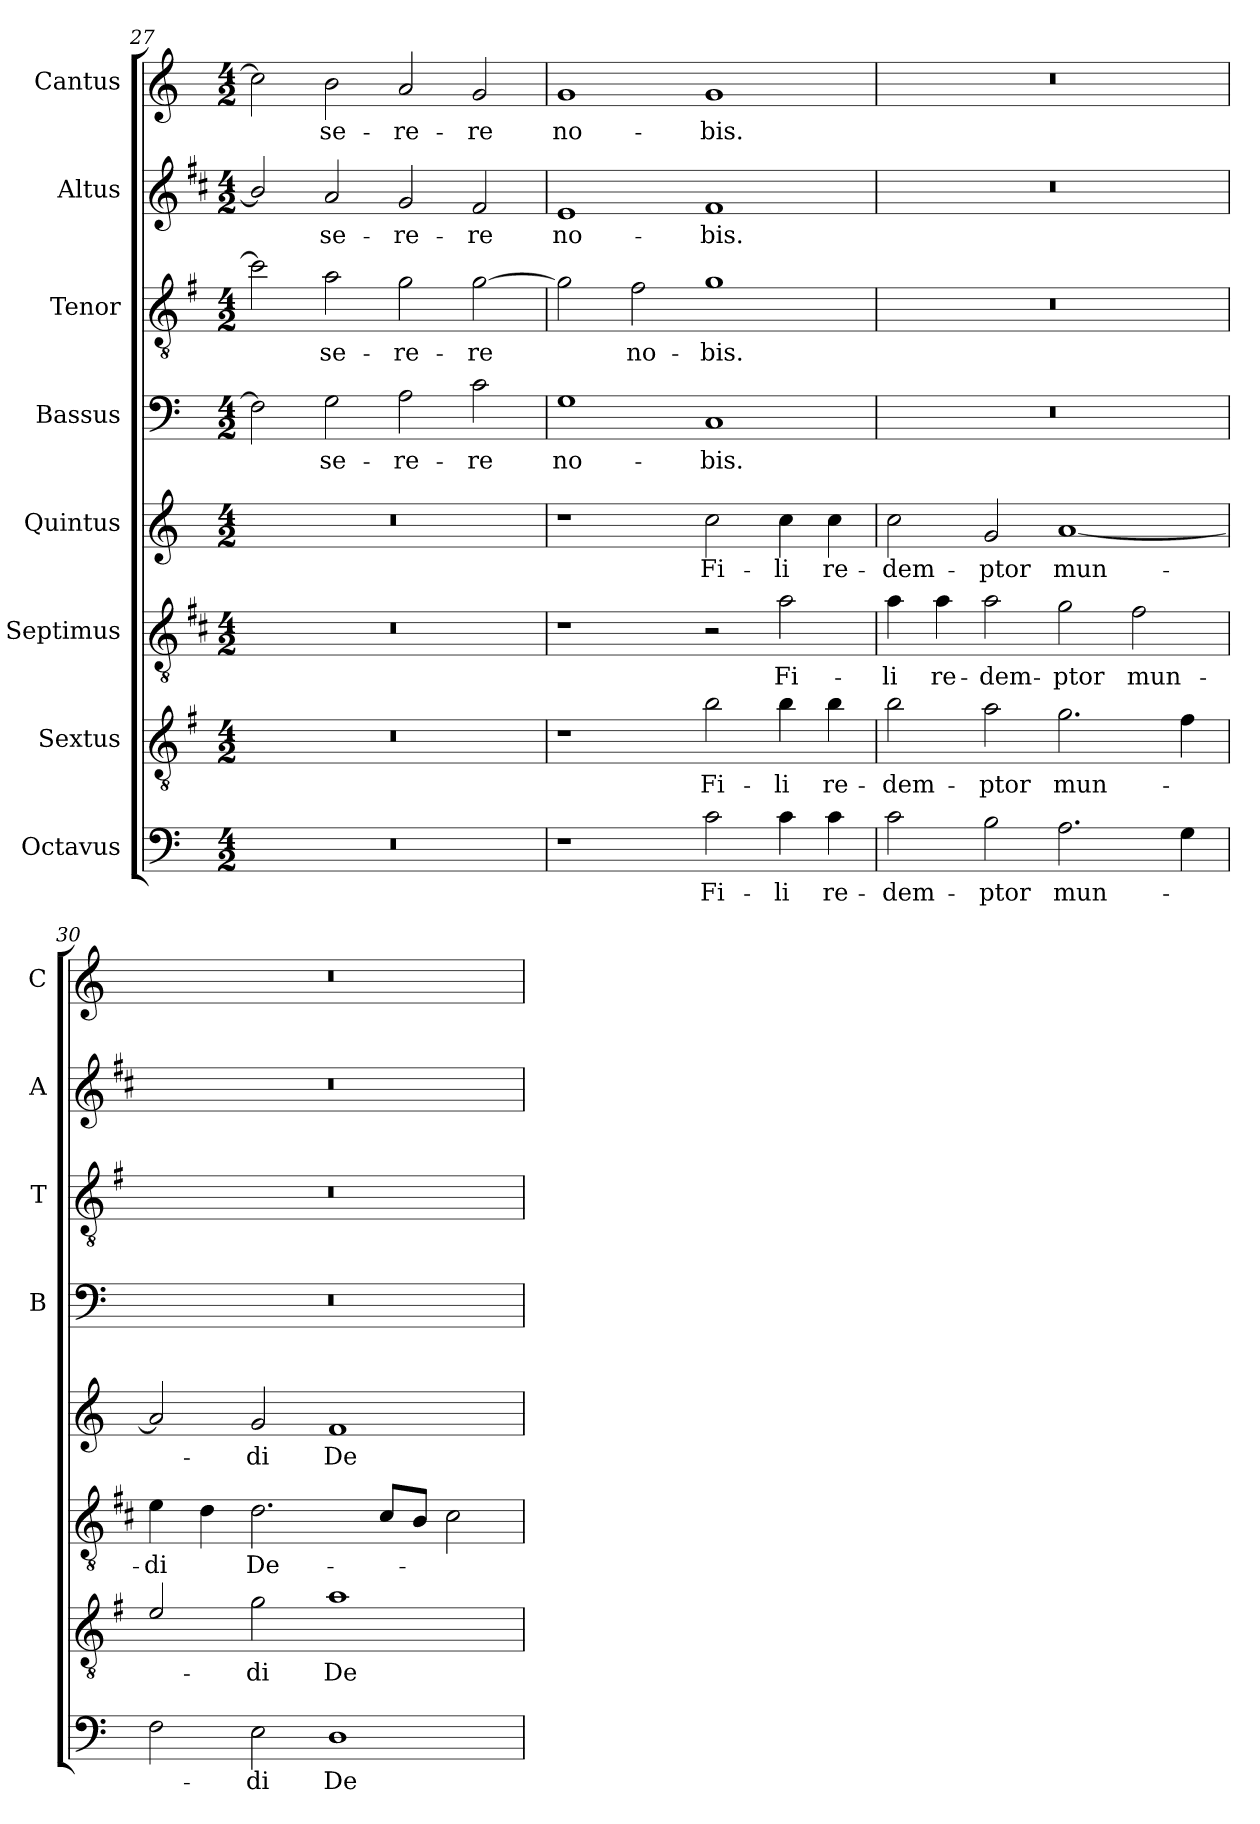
**kern	**text	**kern	**text	**kern	**text	**kern	**text	**kern	**text	**kern	**text	**kern	**text	**kern	**text
*part8	*part8	*part7	*part7	*part6	*part6	*part5	*part5	*part4	*part4	*part3	*part3	*part2	*part2	*part1	*part1
*staff8	*staff8	*staff7	*staff7	*staff6	*staff6	*staff5	*staff5	*staff4	*staff4	*staff3	*staff3	*staff2	*staff2	*staff1	*staff1
*I"Octavus	*	*I"Sextus	*	*I"Septimus	*	*I"Quintus	*	*I"Bassus	*	*I"Tenor	*	*I"Altus	*	*I"Cantus	*
*	*	*	*	*	*	*	*	*I'B	*	*I'T	*	*I'A	*	*I'C	*
*clefF4	*	*clefGv2	*	*clefGv2	*	*clefG2	*	*clefF4	*	*clefGv2	*	*clefG2	*	*clefG2	*
*	*	*ITrd4c7	*	*ITrd1c2	*	*	*	*	*	*ITrd4c7	*	*ITrd1c2	*	*	*
*k[]	*	*k[]	*	*k[]	*	*k[]	*	*k[]	*	*k[]	*	*k[]	*	*k[]	*
*C:	*	*C:	*	*C:	*	*C:	*	*C:	*	*C:	*	*C:	*	*C:	*
*M4/2	*	*M4/2	*	*M4/2	*	*M4/2	*	*M4/2	*	*M4/2	*	*M4/2	*	*M4/2	*
=27	=27	=27	=27	=27	=27	=27	=27	=27	=27	=27	=27	=27	=27	=27	=27
0r	.	0r	.	0r	.	0r	.	2F\]	.	2f\]	.	2a/]	.	2cc\]	.
!	!	!	!	!	!	!	!	!	!LO:LY:b	!	!LO:LY:b	!	!LO:LY:b	!	!LO:LY:b
.	.	.	.	.	.	.	.	2G\	-se-	2d\	-se-	2g/	-se-	2b\	-se-
!	!	!	!	!	!	!	!	!	!LO:LY:b	!	!LO:LY:b	!	!LO:LY:b	!	!LO:LY:b
.	.	.	.	.	.	.	.	2A\	-re-	2c\	-re-	2f/	-re-	2a/	-re-
!	!	!	!	!	!	!	!	!	!LO:LY:b	!	!LO:LY:b	!	!LO:LY:b	!	!LO:LY:b
.	.	.	.	.	.	.	.	2c\	-re	[2c\	-re	2e/	-re	2g/	-re
=28	=28	=28	=28	=28	=28	=28	=28	=28	=28	=28	=28	=28	=28	=28	=28
!	!	!	!	!	!	!	!	!	!LO:LY:b	!	!	!	!LO:LY:b	!	!LO:LY:b
1r	.	1r	.	1r	.	1r	.	1G	no-	2c\]	.	1d	no-	1g	no-
!	!	!	!	!	!	!	!	!	!	!	!LO:LY:b	!	!	!	!
.	.	.	.	.	.	.	.	.	.	2B\	no-	.	.	.	.
!	!LO:LY:b	!	!LO:LY:b	!	!	!	!LO:LY:b	!	!LO:LY:b	!	!LO:LY:b	!	!LO:LY:b	!	!LO:LY:b
2c\	Fi-	2e\	Fi-	2r	.	2cc\	Fi-	1C	-bis.	1c	-bis.	1e	-bis.	1g	-bis.
!	!LO:LY:b	!	!LO:LY:b	!	!LO:LY:b	!	!LO:LY:b	!	!	!	!	!	!	!	!
4c\	-li	4e\	-li	2g\	Fi-	4cc\	-li	.	.	.	.	.	.	.	.
!	!LO:LY:b	!	!LO:LY:b	!	!	!	!LO:LY:b	!	!	!	!	!	!	!	!
4c\	re-	4e\	re-	.	.	4cc\	re-	.	.	.	.	.	.	.	.
=29	=29	=29	=29	=29	=29	=29	=29	=29	=29	=29	=29	=29	=29	=29	=29
!	!LO:LY:b	!	!LO:LY:b	!	!LO:LY:b	!	!LO:LY:b	!	!	!	!	!	!	!	!
2c\	-dem-	2e\	-dem-	4g\	-li	2cc\	-dem-	0r	.	0r	.	0r	.	0r	.
!	!	!	!	!	!LO:LY:b	!	!	!	!	!	!	!	!	!	!
.	.	.	.	4g\	re-	.	.	.	.	.	.	.	.	.	.
!	!LO:LY:b	!	!LO:LY:b	!	!LO:LY:b	!	!LO:LY:b	!	!	!	!	!	!	!	!
2B\	-ptor	2d\	-ptor	2g\	-dem-	2g/	-ptor	.	.	.	.	.	.	.	.
!	!LO:LY:b	!	!LO:LY:b	!	!LO:LY:b	!	!LO:LY:b	!	!	!	!	!	!	!	!
2.A\	mun-	2.c\	mun-	2f\	-ptor	[1a	mun-	.	.	.	.	.	.	.	.
!	!	!	!	!	!LO:LY:b	!	!	!	!	!	!	!	!	!	!
.	.	.	.	2e\	mun-	.	.	.	.	.	.	.	.	.	.
4G\	.	4B\	.	.	.	.	.	.	.	.	.	.	.	.	.
!!LO:LB:g=z
=30	=30	=30	=30	=30	=30	=30	=30	=30	=30	=30	=30	=30	=30	=30	=30
!	!	!	!	!	!LO:LY:b	!	!	!	!	!	!	!	!	!	!
2F\	.	2A/	.	4d\	-di	2a/]	.	0r	.	0r	.	0r	.	0r	.
.	.	.	.	4c\	.	.	.	.	.	.	.	.	.	.	.
!	!LO:LY:b	!	!LO:LY:b	!	!LO:LY:b	!	!LO:LY:b	!	!	!	!	!	!	!	!
2E\	-di	2c\	-di	2.c\	De-	2g/	-di	.	.	.	.	.	.	.	.
!	!LO:LY:b	!	!LO:LY:b	!	!	!	!LO:LY:b	!	!	!	!	!	!	!	!
1D	De-	1d	De-	.	.	1f	De-	.	.	.	.	.	.	.	.
.	.	.	.	8B/L	.	.	.	.	.	.	.	.	.	.	.
.	.	.	.	8A/J	.	.	.	.	.	.	.	.	.	.	.
.	.	.	.	2B\	.	.	.	.	.	.	.	.	.	.	.
=	=	=	=	=	=	=	=	=	=	=	=	=	=	=	=
*-	*-	*-	*-	*-	*-	*-	*-	*-	*-	*-	*-	*-	*-	*-	*-
